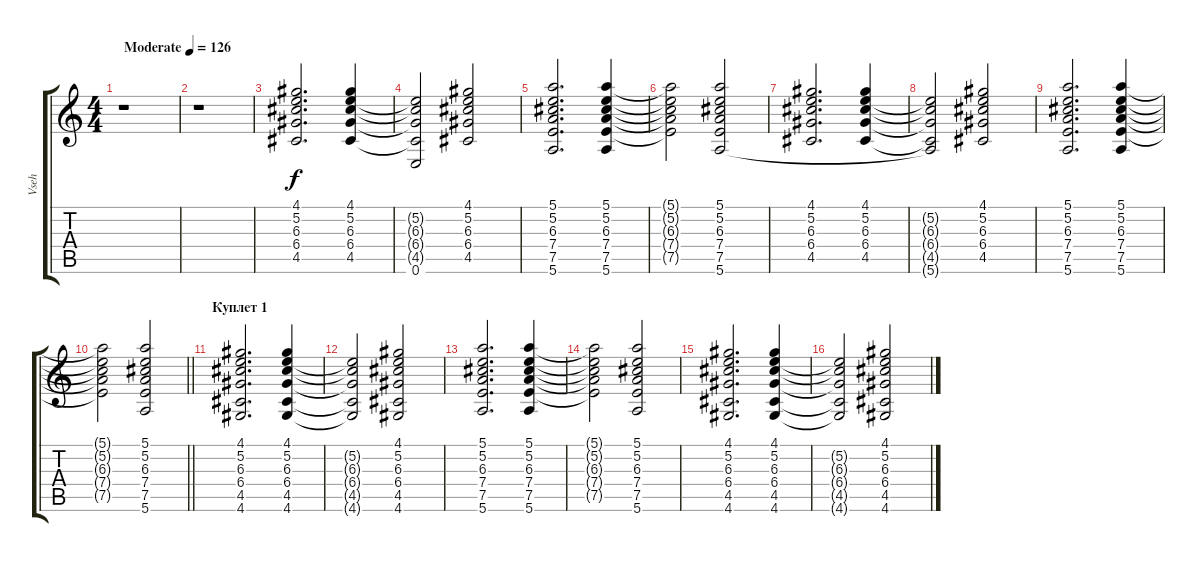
\track ("Vseh" "Vseh") {instrument acousticguitarsteel}
\staff {score tabs}
\tuning (E4 B3 G3 D3 A2 E2) {hide}
\ts (4 4)
\tempo (126 "Moderate")
\clef g2
\ks c
r.1{dy f instrument acousticguitarsteel} |
r.1 |
(4.1 5.2 6.3 6.4 4.5).2{d} (4.1 5.2 6.3 6.4 4.5).4 |
(5.2{t} 6.3{t} 6.4{t} 4.5{t} 0.6).2 (4.1 5.2 6.3 6.4 4.5).2 |
(5.1 5.2 6.3 7.4 7.5 5.6).2{d} (5.1 5.2 6.3 7.4 7.5 5.6).4 |
(5.1{t} 5.2{t} 6.3{t} 7.4{t} 7.5{t}).2 (5.1 5.2 6.3 7.4 7.5 5.6).2 |
(4.1 5.2 6.3 6.4 4.5).2{d} (4.1 5.2 6.3 6.4 4.5).4 |
(5.2{t} 6.3{t} 6.4{t} 4.5{t} 5.6{t}).2 (4.1 5.2 6.3 6.4 4.5).2 |
(5.1 5.2 6.3 7.4 7.5 5.6).2{d} (5.1 5.2 6.3 7.4 7.5 5.6).4 |
\barLineRight lightlight
(5.1{t} 5.2{t} 6.3{t} 7.4{t} 7.5{t}).2 (5.1 5.2 6.3 7.4 7.5 5.6).2 |
\section ("" "Куплет 1")
(4.1 5.2 6.3 6.4 4.5 4.6).2{d} (4.1 5.2 6.3 6.4 4.5 4.6).4 |
(5.2{t} 6.3{t} 6.4{t} 4.5{t} 4.6{t}).2 (4.1 5.2 6.3 6.4 4.5 4.6).2 |
(5.1 5.2 6.3 7.4 7.5 5.6).2{d} (5.1 5.2 6.3 7.4 7.5 5.6).4 |
(5.1{t} 5.2{t} 6.3{t} 7.4{t} 7.5{t}).2 (5.1 5.2 6.3 7.4 7.5 5.6).2 |
(4.1 5.2 6.3 6.4 4.5 4.6).2{d} (4.1 5.2 6.3 6.4 4.5 4.6).4 |
(5.2{t} 6.3{t} 6.4{t} 4.5{t} 4.6{t}).2 (4.1 5.2 6.3 6.4 4.5 4.6).2
